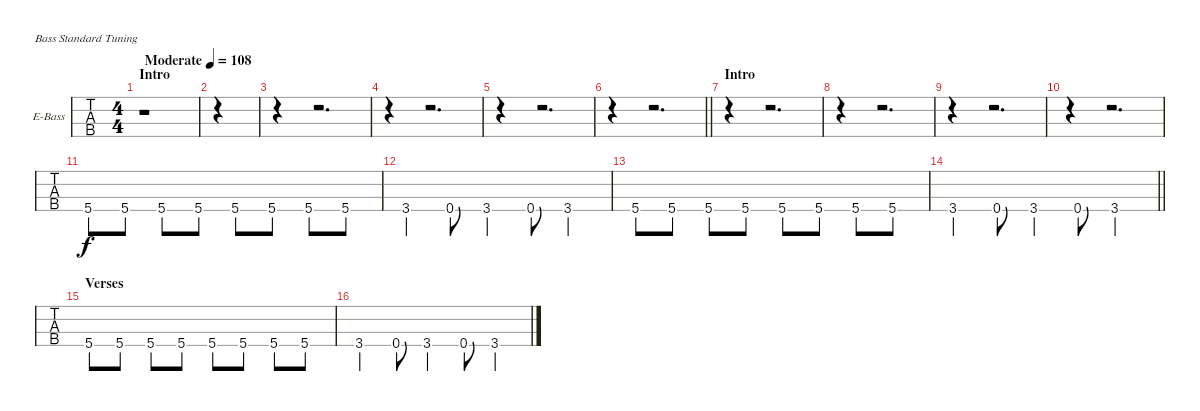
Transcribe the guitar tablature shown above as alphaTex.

\bracketExtendMode groupsimilarinstruments
\firstSystemTrackNameOrientation horizontal
\otherSystemsTrackNameOrientation horizontal
\track ("Nikolai" "E-Bass") {instrument electricbasspick}
\staff {tabs}
\tuning (G2 D2 A1 E1)
\ts (4 4)
\section ("" "Intro")
\tempo (108 "Moderate")
\clef f4
\ks c
r.1{dy f instrument electricbasspick} |
|
\beaming (8 2 2 2 2)
r.4 r.2{d} |
r.4 r.2{d} |
r.4 r.2{d} |
\barLineRight lightlight
r.4 r.2{d} |
\section ("" "Intro")
r.4 r.2{d} |
r.4 r.2{d} |
r.4 r.2{d} |
r.4 r.2{d} |
5.4.8 5.4.8 5.4.8 5.4.8 5.4.8 5.4.8 5.4.8 5.4.8 |
3.4.4 0.4.8 3.4.4 0.4.8 3.4.4 |
5.4.8 5.4.8 5.4.8 5.4.8 5.4.8 5.4.8 5.4.8 5.4.8 |
\barLineRight lightlight
3.4.4 0.4.8 3.4.4 0.4.8 3.4.4 |
\section ("" "Verses")
5.4.8 5.4.8 5.4.8 5.4.8 5.4.8 5.4.8 5.4.8 5.4.8 |
3.4.4 0.4.8 3.4.4 0.4.8 3.4.4
